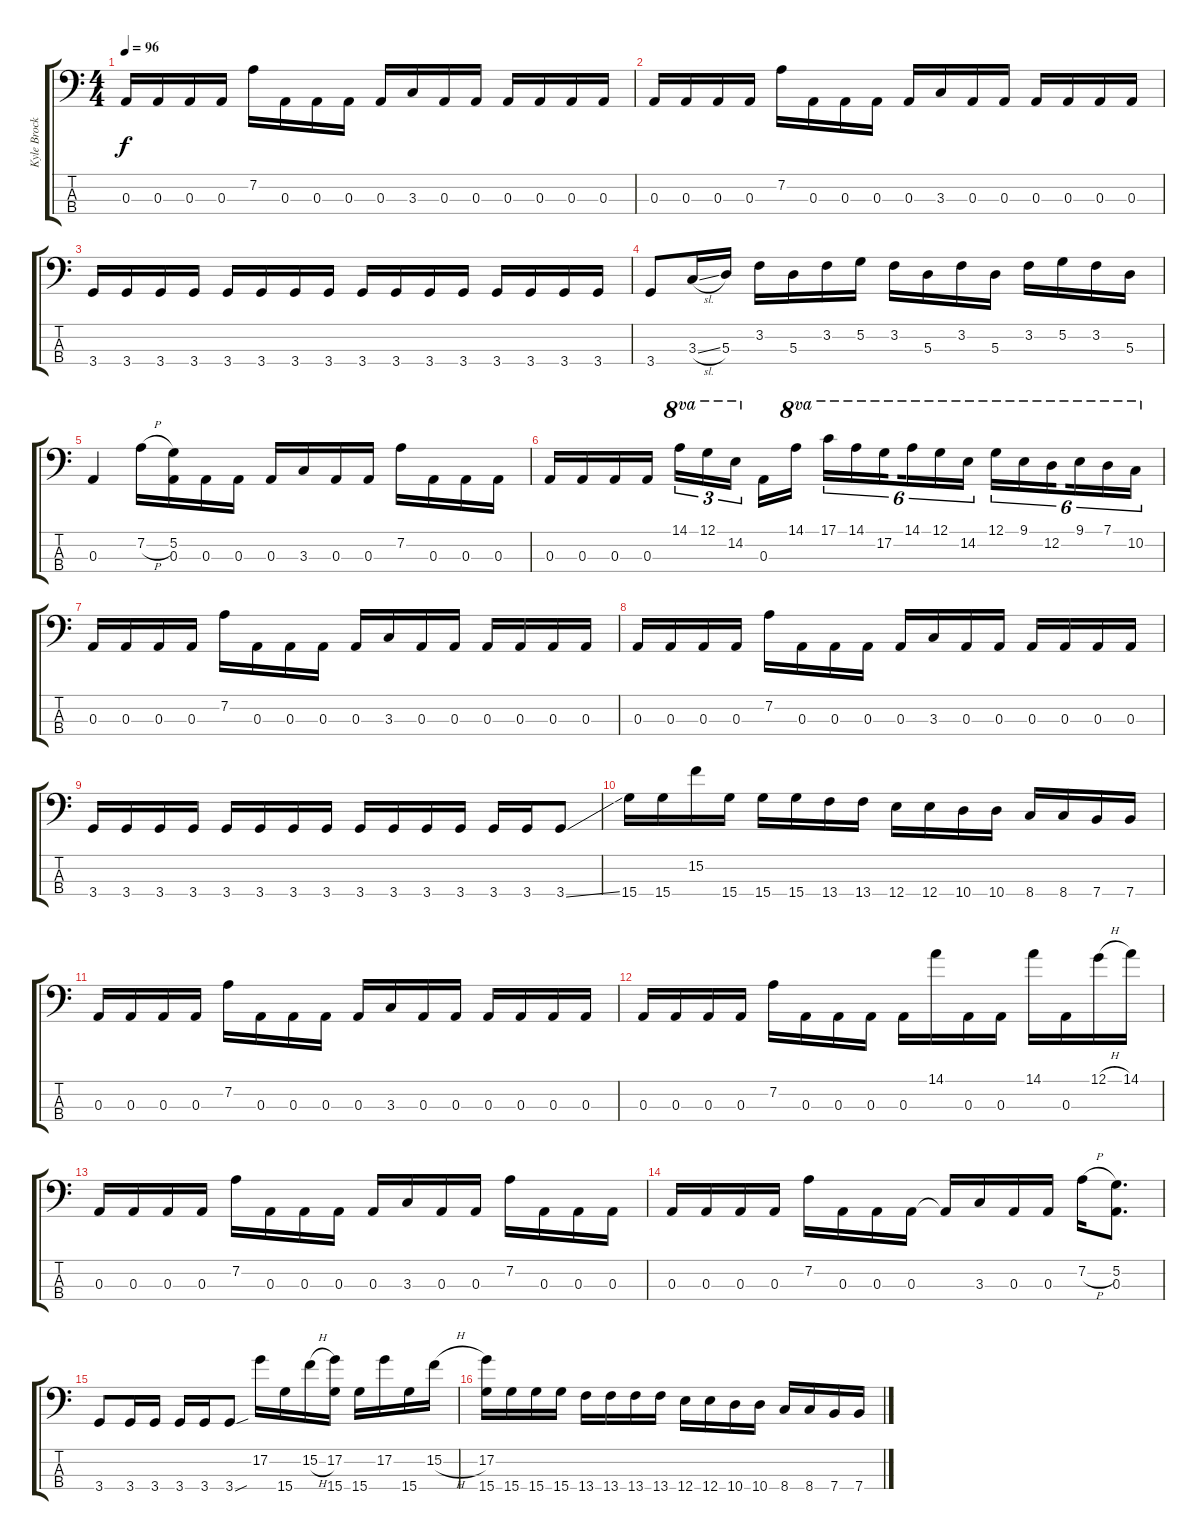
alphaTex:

\track ("Kyle Brock - Bass" "Kyle Brock") {instrument electricbassfinger}
\staff {score tabs}
\tuning (G2 D2 A1 E1) {hide}
\ts (4 4)
\tempo 96
\clef f4
\ks c
0.3.16{dy f} 0.3.16 0.3.16 0.3.16 7.2.16 0.3.16 0.3.16 0.3.16 0.3.16 3.3.16 0.3.16 0.3.16 0.3.16 0.3.16 0.3.16 0.3.16 |
0.3.16 0.3.16 0.3.16 0.3.16 7.2.16 0.3.16 0.3.16 0.3.16 0.3.16 3.3.16 0.3.16 0.3.16 0.3.16 0.3.16 0.3.16 0.3.16 |
3.4.16 3.4.16 3.4.16 3.4.16 3.4.16 3.4.16 3.4.16 3.4.16 3.4.16 3.4.16 3.4.16 3.4.16 3.4.16 3.4.16 3.4.16 3.4.16 |
3.4.8 3.3{sl}.16 5.3.16 3.2.16 5.3.16 3.2.16 5.2.16 3.2.16 5.3.16 3.2.16 5.3.16 3.2.16 5.2.16 3.2.16 5.3.16 |
0.3.4 7.2{h}.16 (5.2 0.3).16 0.3.16 0.3.16 0.3.16 3.3.16 0.3.16 0.3.16 7.2.16 0.3.16 0.3.16 0.3.16 |
0.3.16 0.3.16 0.3.16 0.3.16 14.1.16{tu (3 2) ot 8va} 12.1.16{tu (3 2) ot 8va} 14.2.16{tu (3 2) ot 8va beam splitsecondary} 0.3.16 14.1.16{ot 8va} 17.1.16{tu (6 4) ot 8va} 14.1.16{tu (6 4) ot 8va} 17.2.16{tu (6 4) ot 8va beam splitsecondary} 14.1.16{tu (6 4) ot 8va} 12.1.16{tu (6 4) ot 8va} 14.2.16{tu (6 4) ot 8va} 12.1.16{tu (6 4) ot 8va} 9.1.16{tu (6 4) ot 8va} 12.2.16{tu (6 4) ot 8va beam splitsecondary} 9.1.16{tu (6 4) ot 8va} 7.1.16{tu (6 4) ot 8va} 10.2.16{tu (6 4) ot 8va} |
0.3.16 0.3.16 0.3.16 0.3.16 7.2.16 0.3.16 0.3.16 0.3.16 0.3.16 3.3.16 0.3.16 0.3.16 0.3.16 0.3.16 0.3.16 0.3.16 |
0.3.16 0.3.16 0.3.16 0.3.16 7.2.16 0.3.16 0.3.16 0.3.16 0.3.16 3.3.16 0.3.16 0.3.16 0.3.16 0.3.16 0.3.16 0.3.16 |
3.4.16 3.4.16 3.4.16 3.4.16 3.4.16 3.4.16 3.4.16 3.4.16 3.4.16 3.4.16 3.4.16 3.4.16 3.4.16 3.4.16 3.4{ss}.8 |
15.4.16 15.4.16 15.2.16 15.4.16 15.4.16 15.4.16 13.4.16 13.4.16 12.4.16 12.4.16 10.4.16 10.4.16 8.4.16 8.4.16 7.4.16 7.4.16 |
0.3.16 0.3.16 0.3.16 0.3.16 7.2.16 0.3.16 0.3.16 0.3.16 0.3.16 3.3.16 0.3.16 0.3.16 0.3.16 0.3.16 0.3.16 0.3.16 |
0.3.16 0.3.16 0.3.16 0.3.16 7.2.16 0.3.16 0.3.16 0.3.16 0.3.16 14.1.16 0.3.16 0.3.16 14.1.16 0.3.16 12.1{h}.16 14.1.16 |
0.3.16 0.3.16 0.3.16 0.3.16 7.2.16 0.3.16 0.3.16 0.3.16 0.3.16 3.3.16 0.3.16 0.3.16 7.2.16 0.3.16 0.3.16 0.3.16 |
0.3.16 0.3.16 0.3.16 0.3.16 7.2.16 0.3.16 0.3.16 0.3.16 0.3{t}.16 3.3.16 0.3.16 0.3.16 7.2{h}.16 (5.2 0.3).8{d} |
3.4.8 3.4.16 3.4.16 3.4.16 3.4.16 3.4{sou}.8 17.2.16 15.4.16 15.2{h}.16 (17.2 15.4).16 15.4.16 17.2.16 15.4.16 15.2{h}.16 |
(17.2 15.4).16 15.4.16 15.4.16 15.4.16 13.4.16 13.4.16 13.4.16 13.4.16 12.4.16 12.4.16 10.4.16 10.4.16 8.4.16 8.4.16 7.4.16 7.4.16
